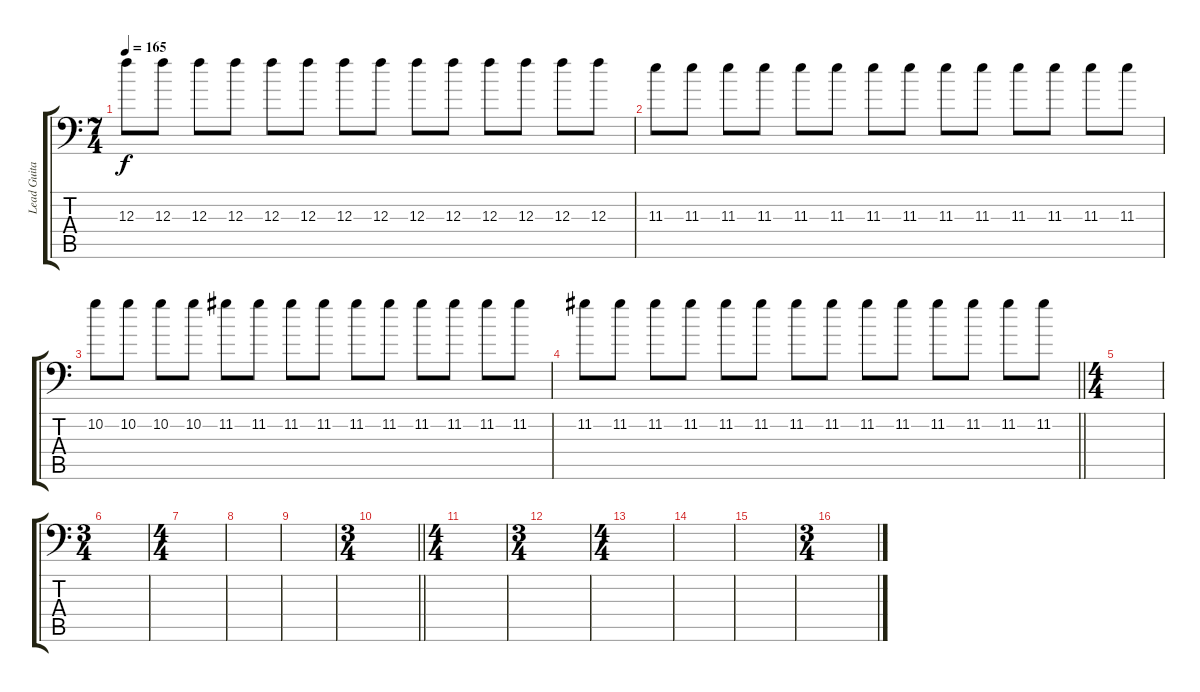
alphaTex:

\track ("Lead Guitar #3" "Lead Guita") {instrument distortionguitar}
\staff {score tabs}
\tuning (D4 A3 F3 C3 G2 A1) {hide}
\ts (7 4)
\tempo 165
\clef f4
\ks c
12.3.8{dy f} 12.3.8 12.3.8 12.3.8 12.3.8 12.3.8 12.3.8 12.3.8 12.3.8 12.3.8 12.3.8 12.3.8 12.3.8 12.3.8 |
11.3.8 11.3.8 11.3.8 11.3.8 11.3.8 11.3.8 11.3.8 11.3.8 11.3.8 11.3.8 11.3.8 11.3.8 11.3.8 11.3.8 |
10.2.8 10.2.8 10.2.8 10.2.8 11.2.8 11.2.8 11.2.8 11.2.8 11.2.8 11.2.8 11.2.8 11.2.8 11.2.8 11.2.8 |
\barLineRight lightlight
11.2.8 11.2.8 11.2.8 11.2.8 11.2.8 11.2.8 11.2.8 11.2.8 11.2.8 11.2.8 11.2.8 11.2.8 11.2.8 11.2.8 |
\ts (4 4)
\section ("" "")
|
\ts (3 4)
|
\ts (4 4)
|
|
|
\ts (3 4)
\barLineRight lightlight
|
\ts (4 4)
\section ("" "")
|
\ts (3 4)
|
\ts (4 4)
|
|
|
\ts (3 4)
